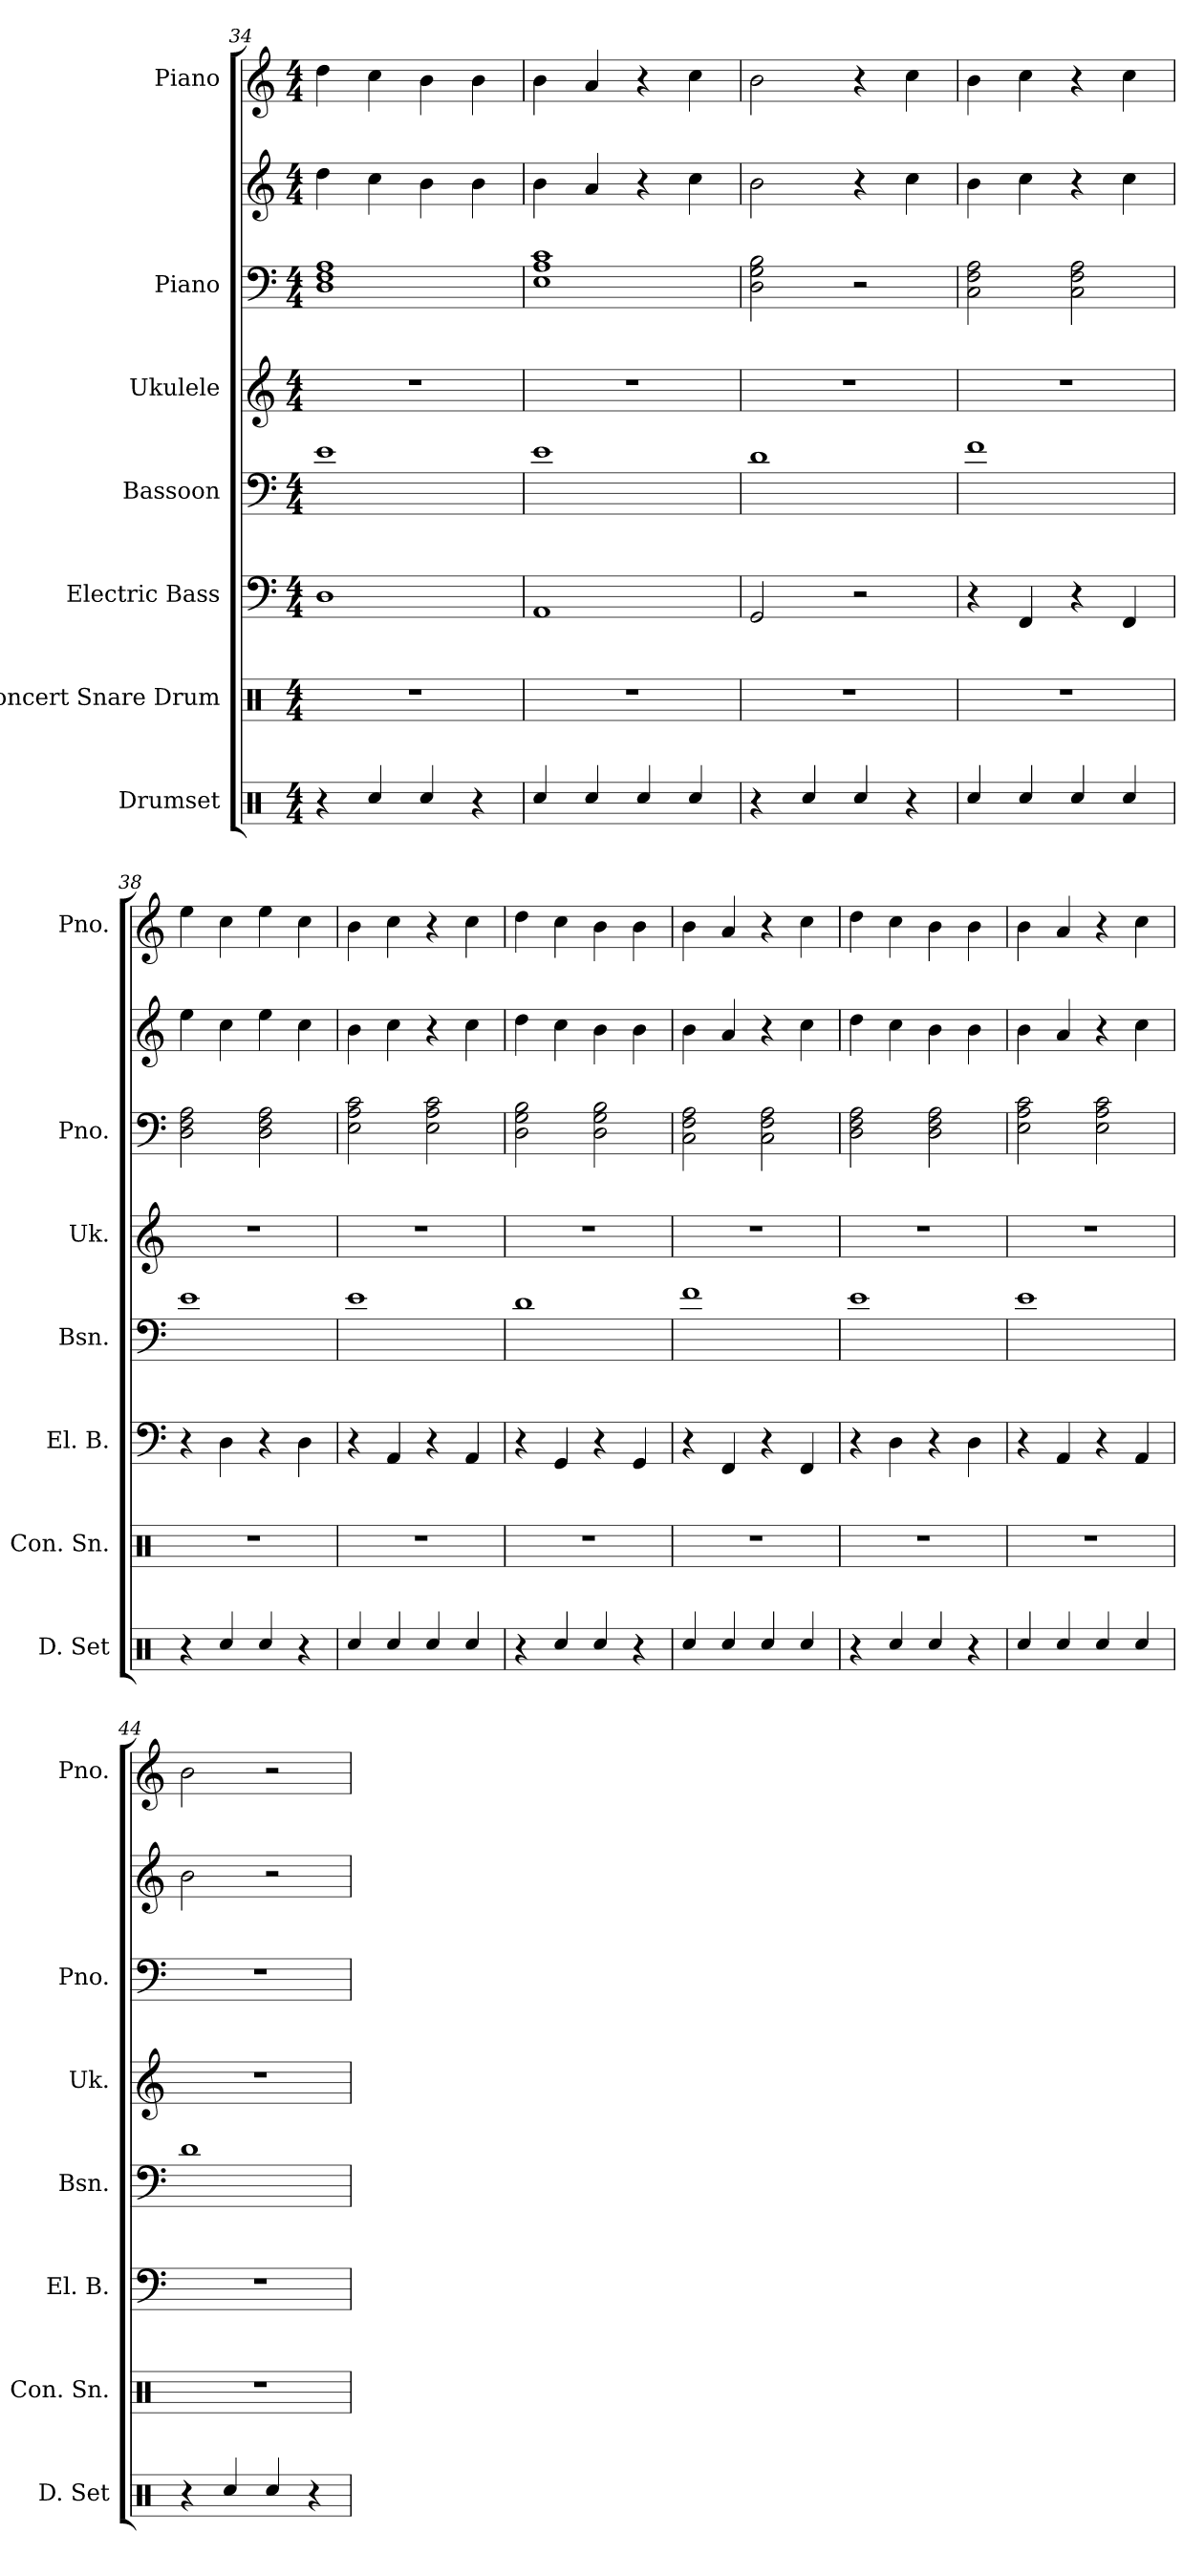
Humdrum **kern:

**kern	**kern	**kern	**kern	**kern	**kern	**kern	**kern
*part7	*part6	*part5	*part4	*part3	*part2	*part2	*part1
*staff8	*staff7	*staff6	*staff5	*staff4	*staff3	*staff2	*staff1
*I"Drumset	*I"Concert Snare Drum	*I"Electric Bass	*I"Bassoon	*I"Ukulele	*I"Piano	*	*I"Piano
*I'D. Set	*I'Con. Sn.	*I'El. B.	*I'Bsn.	*I'Uk.	*I'Pno.	*	*I'Pno.
*clefX	*clefX	*clefF4	*clefF4	*clefG2	*clefF4	*clefG2	*clefG2
*	*	*ITrd7c12	*	*	*	*	*
*k[]	*k[]	*k[]	*k[]	*k[]	*k[]	*k[]	*k[]
*M4/4	*M4/4	*M4/4	*M4/4	*M4/4	*M4/4	*M4/4	*M4/4
=34	=34	=34	=34	=34	=34	=34	=34
4r	1r	1DD	1e	1r	1D 1F 1A	4dd\	4dd\
4Rcc/	.	.	.	.	.	4cc\	4cc\
4Rcc/	.	.	.	.	.	4b\	4b\
4r	.	.	.	.	.	4b\	4b\
=35	=35	=35	=35	=35	=35	=35	=35
4Rcc/	1r	1AAA	1e	1r	1E 1A 1c	4b\	4b\
4Rcc/	.	.	.	.	.	4a/	4a/
4Rcc/	.	.	.	.	.	4r	4r
4Rcc/	.	.	.	.	.	4cc\	4cc\
=36	=36	=36	=36	=36	=36	=36	=36
4r	1r	2GGG/	1d	1r	2D\ 2G\ 2B\	2b\	2b\
4Rcc/	.	.	.	.	.	.	.
4Rcc/	.	2r	.	.	2r	4r	4r
4r	.	.	.	.	.	4cc\	4cc\
!!LO:LB:g=z
=37	=37	=37	=37	=37	=37	=37	=37
4Rcc/	1r	4r	1f	1r	2C\ 2F\ 2A\	4b\	4b\
4Rcc/	.	4FFF/	.	.	.	4cc\	4cc\
4Rcc/	.	4r	.	.	2C\ 2F\ 2A\	4r	4r
4Rcc/	.	4FFF/	.	.	.	4cc\	4cc\
=38	=38	=38	=38	=38	=38	=38	=38
4r	1r	4r	1e	1r	2D\ 2F\ 2A\	4ee\	4ee\
4Rcc/	.	4DD\	.	.	.	4cc\	4cc\
4Rcc/	.	4r	.	.	2D\ 2F\ 2A\	4ee\	4ee\
4r	.	4DD\	.	.	.	4cc\	4cc\
=39	=39	=39	=39	=39	=39	=39	=39
4Rcc/	1r	4r	1e	1r	2E\ 2A\ 2c\	4b\	4b\
4Rcc/	.	4AAA/	.	.	.	4cc\	4cc\
4Rcc/	.	4r	.	.	2E\ 2A\ 2c\	4r	4r
4Rcc/	.	4AAA/	.	.	.	4cc\	4cc\
=40	=40	=40	=40	=40	=40	=40	=40
4r	1r	4r	1d	1r	2D\ 2G\ 2B\	4dd\	4dd\
4Rcc/	.	4GGG/	.	.	.	4cc\	4cc\
4Rcc/	.	4r	.	.	2D\ 2G\ 2B\	4b\	4b\
4r	.	4GGG/	.	.	.	4b\	4b\
!!LO:PB:g=z
=41	=41	=41	=41	=41	=41	=41	=41
4Rcc/	1r	4r	1f	1r	2C\ 2F\ 2A\	4b\	4b\
4Rcc/	.	4FFF/	.	.	.	4a/	4a/
4Rcc/	.	4r	.	.	2C\ 2F\ 2A\	4r	4r
4Rcc/	.	4FFF/	.	.	.	4cc\	4cc\
=42	=42	=42	=42	=42	=42	=42	=42
4r	1r	4r	1e	1r	2D\ 2F\ 2A\	4dd\	4dd\
4Rcc/	.	4DD\	.	.	.	4cc\	4cc\
4Rcc/	.	4r	.	.	2D\ 2F\ 2A\	4b\	4b\
4r	.	4DD\	.	.	.	4b\	4b\
=43	=43	=43	=43	=43	=43	=43	=43
4Rcc/	1r	4r	1e	1r	2E\ 2A\ 2c\	4b\	4b\
4Rcc/	.	4AAA/	.	.	.	4a/	4a/
4Rcc/	.	4r	.	.	2E\ 2A\ 2c\	4r	4r
4Rcc/	.	4AAA/	.	.	.	4cc\	4cc\
=44	=44	=44	=44	=44	=44	=44	=44
4r	1r	1r	1d	1r	1r	2b\	2b\
4Rcc/	.	.	.	.	.	.	.
4Rcc/	.	.	.	.	.	2r	2r
4r	.	.	.	.	.	.	.
=	=	=	=	=	=	=	=
*-	*-	*-	*-	*-	*-	*-	*-
